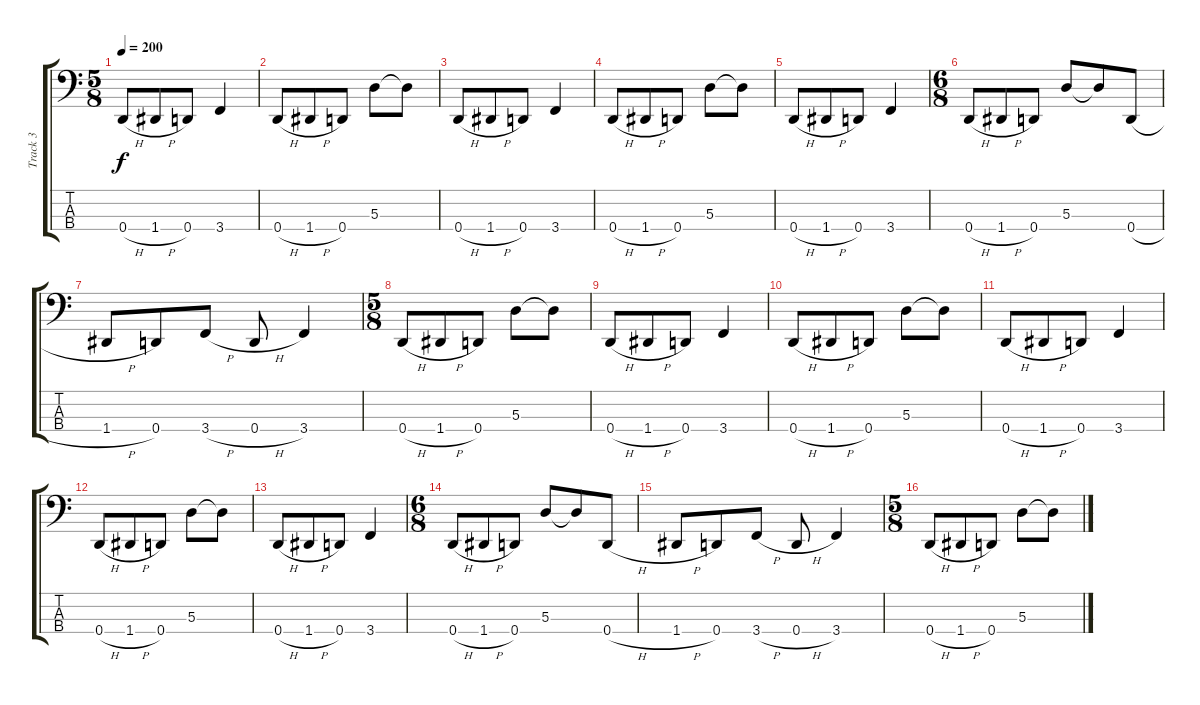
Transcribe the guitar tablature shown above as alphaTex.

\track ("Track 3" "Track 3") {instrument electricbasspick}
\staff {score tabs}
\tuning (G2 D2 A1 D1) {hide}
\ts (5 8)
\tempo 200
\clef f4
\ks c
0.4{h}.8{dy f} 1.4{h}.8 0.4.8 3.4.4 |
0.4{h}.8 1.4{h}.8 0.4.8 5.3.8 5.3{t}.8 |
0.4{h}.8 1.4{h}.8 0.4.8 3.4.4 |
0.4{h}.8 1.4{h}.8 0.4.8 5.3.8 5.3{t}.8 |
0.4{h}.8 1.4{h}.8 0.4.8 3.4.4 |
\ts (6 8)
0.4{h}.8 1.4{h}.8 0.4.8 5.3.8 5.3{t}.8 0.4{h}.8 |
1.4{h}.8 0.4.8 3.4{h}.8 0.4{h}.8 3.4.4 |
\ts (5 8)
0.4{h}.8 1.4{h}.8 0.4.8 5.3.8 5.3{t}.8 |
0.4{h}.8 1.4{h}.8 0.4.8 3.4.4 |
0.4{h}.8 1.4{h}.8 0.4.8 5.3.8 5.3{t}.8 |
0.4{h}.8 1.4{h}.8 0.4.8 3.4.4 |
0.4{h}.8 1.4{h}.8 0.4.8 5.3.8 5.3{t}.8 |
0.4{h}.8 1.4{h}.8 0.4.8 3.4.4 |
\ts (6 8)
0.4{h}.8 1.4{h}.8 0.4.8 5.3.8 5.3{t}.8 0.4{h}.8 |
1.4{h}.8 0.4.8 3.4{h}.8 0.4{h}.8 3.4.4 |
\ts (5 8)
0.4{h}.8 1.4{h}.8 0.4.8 5.3.8 5.3{t}.8
